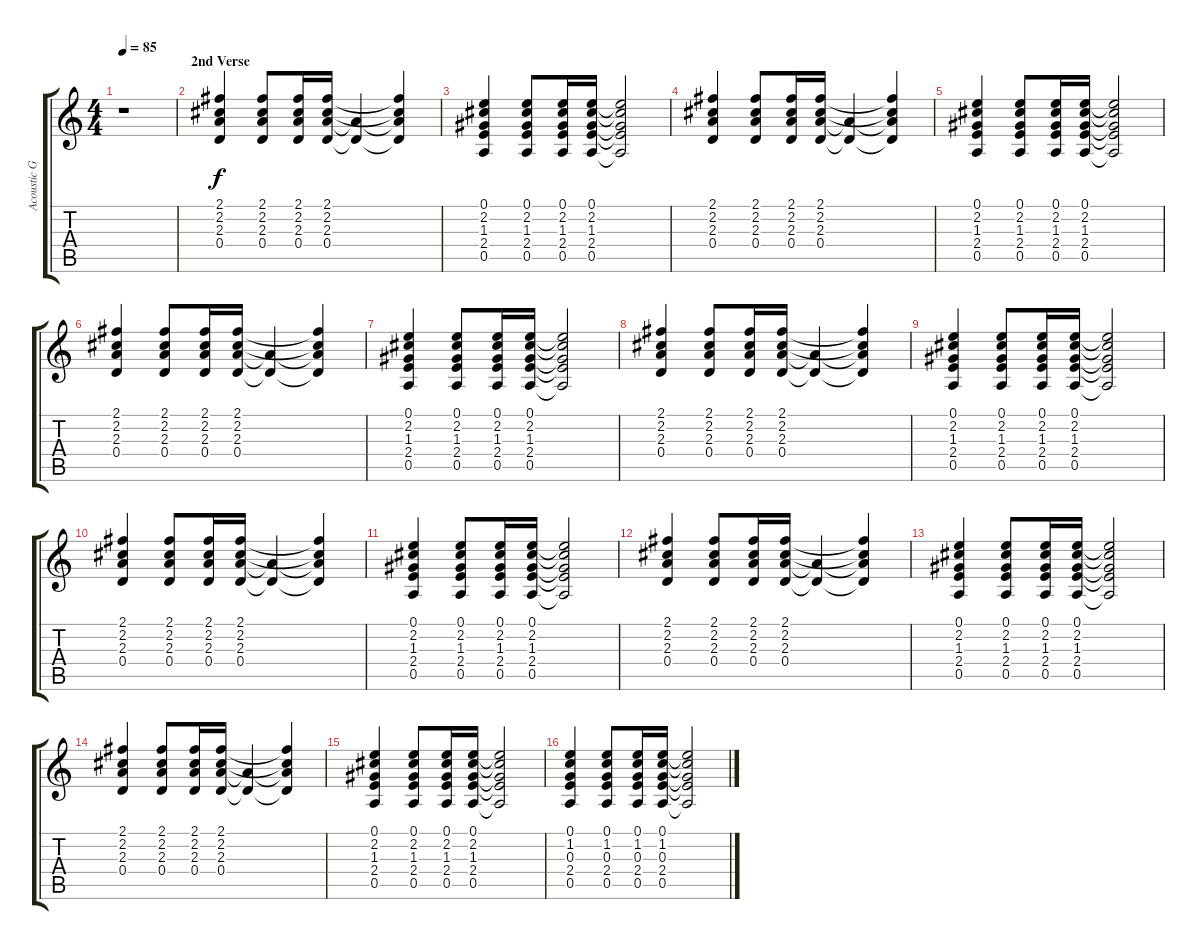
\track ("Acoustic Guitar" "Acoustic G") {instrument acousticguitarnylon}
\staff {score tabs}
\tuning (E4 B3 G3 D3 A2 E2) {hide}
\ts (4 4)
\tempo 85
\clef g2
\ks c
r.1{dy f} |
\section ("" "2nd Verse")
(2.1 2.2 2.3 0.4).4 (2.1 2.2 2.3 0.4).8 (2.1 2.2 2.3 0.4).16 (2.1 2.2 2.3 0.4).16 (2.3{t} 0.4{t}).4 (2.1{t} 2.2{t} 2.3{t} 0.4{t}).4 |
(0.1 2.2 1.3 2.4 0.5).4 (0.1 2.2 1.3 2.4 0.5).8 (0.1 2.2 1.3 2.4 0.5).16 (0.1 2.2 1.3 2.4 0.5).16 (0.1{t} 2.2{t} 1.3{t} 2.4{t} 0.5{t}).2 |
(2.1 2.2 2.3 0.4).4 (2.1 2.2 2.3 0.4).8 (2.1 2.2 2.3 0.4).16 (2.1 2.2 2.3 0.4).16 (2.3{t} 0.4{t}).4 (2.1{t} 2.2{t} 2.3{t} 0.4{t}).4 |
(0.1 2.2 1.3 2.4 0.5).4 (0.1 2.2 1.3 2.4 0.5).8 (0.1 2.2 1.3 2.4 0.5).16 (0.1 2.2 1.3 2.4 0.5).16 (0.1{t} 2.2{t} 1.3{t} 2.4{t} 0.5{t}).2 |
(2.1 2.2 2.3 0.4).4 (2.1 2.2 2.3 0.4).8 (2.1 2.2 2.3 0.4).16 (2.1 2.2 2.3 0.4).16 (2.3{t} 0.4{t}).4 (2.1{t} 2.2{t} 2.3{t} 0.4{t}).4 |
(0.1 2.2 1.3 2.4 0.5).4 (0.1 2.2 1.3 2.4 0.5).8 (0.1 2.2 1.3 2.4 0.5).16 (0.1 2.2 1.3 2.4 0.5).16 (0.1{t} 2.2{t} 1.3{t} 2.4{t} 0.5{t}).2 |
(2.1 2.2 2.3 0.4).4 (2.1 2.2 2.3 0.4).8 (2.1 2.2 2.3 0.4).16 (2.1 2.2 2.3 0.4).16 (2.3{t} 0.4{t}).4 (2.1{t} 2.2{t} 2.3{t} 0.4{t}).4 |
(0.1 2.2 1.3 2.4 0.5).4 (0.1 2.2 1.3 2.4 0.5).8 (0.1 2.2 1.3 2.4 0.5).16 (0.1 2.2 1.3 2.4 0.5).16 (0.1{t} 2.2{t} 1.3{t} 2.4{t} 0.5{t}).2 |
(2.1 2.2 2.3 0.4).4 (2.1 2.2 2.3 0.4).8 (2.1 2.2 2.3 0.4).16 (2.1 2.2 2.3 0.4).16 (2.3{t} 0.4{t}).4 (2.1{t} 2.2{t} 2.3{t} 0.4{t}).4 |
(0.1 2.2 1.3 2.4 0.5).4 (0.1 2.2 1.3 2.4 0.5).8 (0.1 2.2 1.3 2.4 0.5).16 (0.1 2.2 1.3 2.4 0.5).16 (0.1{t} 2.2{t} 1.3{t} 2.4{t} 0.5{t}).2 |
(2.1 2.2 2.3 0.4).4 (2.1 2.2 2.3 0.4).8 (2.1 2.2 2.3 0.4).16 (2.1 2.2 2.3 0.4).16 (2.3{t} 0.4{t}).4 (2.1{t} 2.2{t} 2.3{t} 0.4{t}).4 |
(0.1 2.2 1.3 2.4 0.5).4 (0.1 2.2 1.3 2.4 0.5).8 (0.1 2.2 1.3 2.4 0.5).16 (0.1 2.2 1.3 2.4 0.5).16 (0.1{t} 2.2{t} 1.3{t} 2.4{t} 0.5{t}).2 |
(2.1 2.2 2.3 0.4).4 (2.1 2.2 2.3 0.4).8 (2.1 2.2 2.3 0.4).16 (2.1 2.2 2.3 0.4).16 (2.3{t} 0.4{t}).4 (2.1{t} 2.2{t} 2.3{t} 0.4{t}).4 |
(0.1 2.2 1.3 2.4 0.5).4 (0.1 2.2 1.3 2.4 0.5).8 (0.1 2.2 1.3 2.4 0.5).16 (0.1 2.2 1.3 2.4 0.5).16 (0.1{t} 2.2{t} 1.3{t} 2.4{t} 0.5{t}).2 |
(0.1 1.2 0.3 2.4 0.5).4 (0.1 1.2 0.3 2.4 0.5).8 (0.1 1.2 0.3 2.4 0.5).16 (0.1 1.2 0.3 2.4 0.5).16 (0.1{t} 1.2{t} 0.3{t} 2.4{t} 0.5{t}).2
